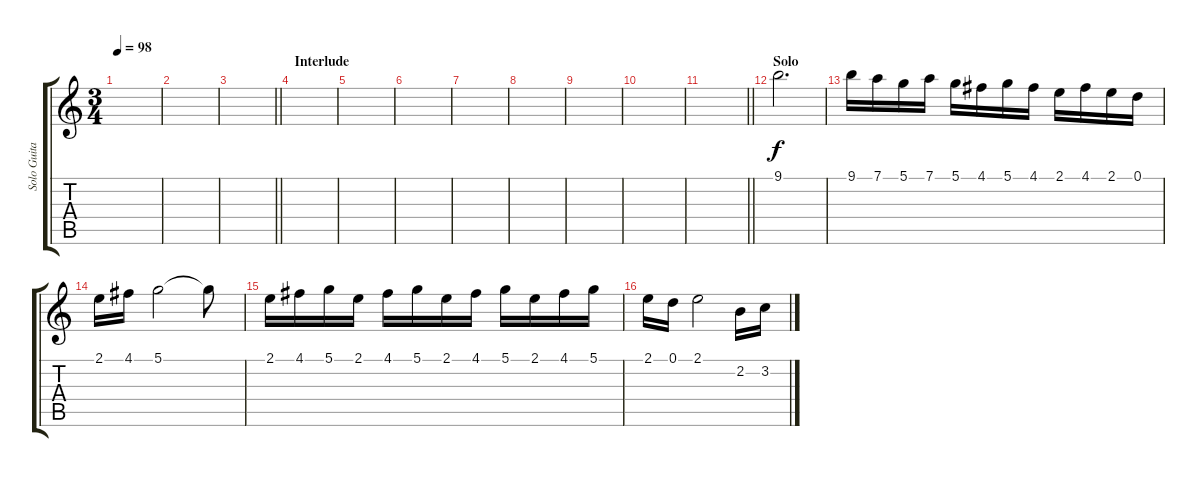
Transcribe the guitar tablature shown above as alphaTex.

\track ("Solo Guitar" "Solo Guita") {instrument acousticguitarsteel}
\staff {score tabs}
\tuning (D4 A3 F3 C3 G2 C2) {hide}
\ts (3 4)
\tempo 98
\clef g2
\ks c
|
|
\barLineRight lightlight
|
\section ("" "Interlude")
|
|
|
|
|
|
|
\barLineRight lightlight
|
\section ("" "Solo")
9.1.2{d dy f volume 16} |
9.1.16 7.1.16 5.1.16 7.1.16 5.1.16 4.1.16 5.1.16 4.1.16 2.1.16 4.1.16 2.1.16 0.1.16 |
2.1.16 4.1.16 5.1.2 5.1{t}.8 |
2.1.16 4.1.16 5.1.16 2.1.16 4.1.16 5.1.16 2.1.16 4.1.16 5.1.16 2.1.16 4.1.16 5.1.16 |
2.1.16 0.1.16 2.1.2 2.2.16 3.2.16
